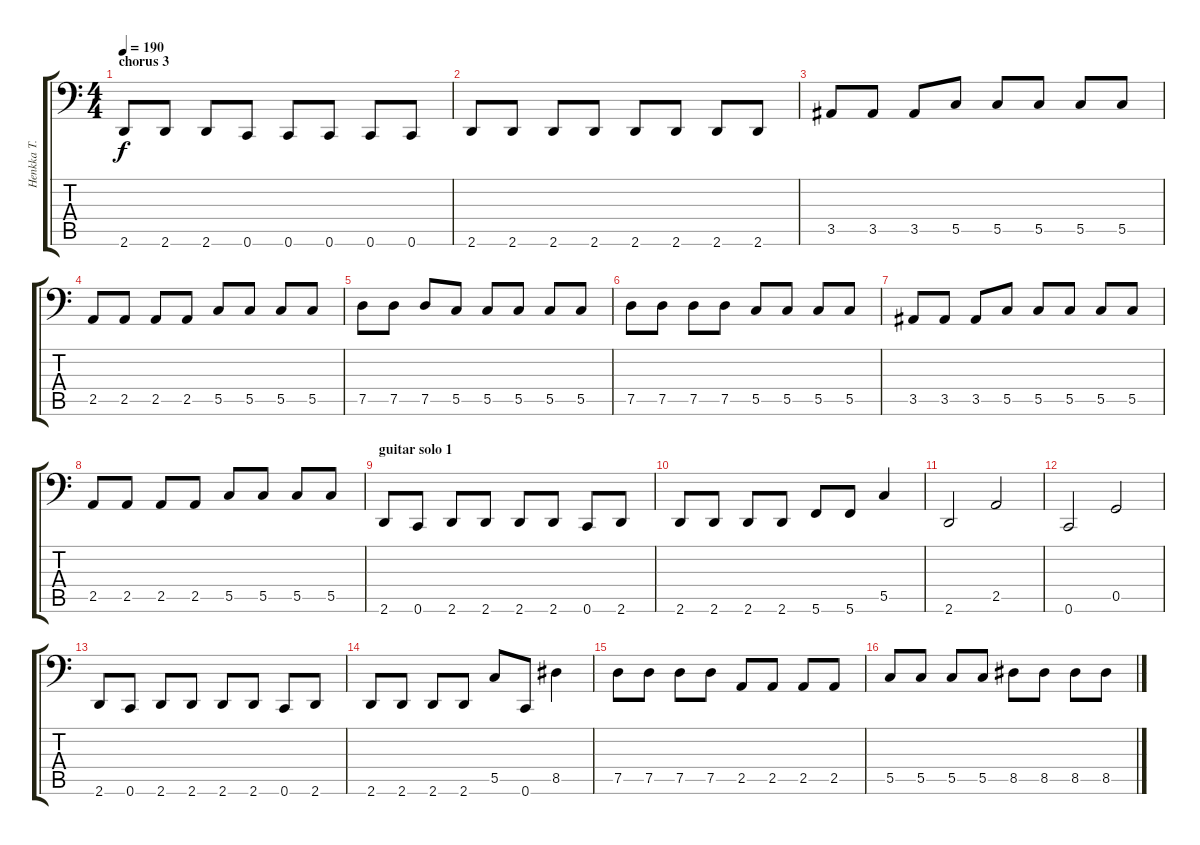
\track ("Henkka T. Blacksmith" "Henkka T. ") {instrument electricbassfinger}
\staff {score tabs}
\tuning (D3 A2 F2 C2 G1 C1) {hide}
\ts (4 4)
\section ("" "chorus 3")
\tempo 190
\clef f4
\ks c
2.6.8{dy f} 2.6.8 2.6.8 0.6.8 0.6.8 0.6.8 0.6.8 0.6.8 |
2.6.8 2.6.8 2.6.8 2.6.8 2.6.8 2.6.8 2.6.8 2.6.8 |
3.5.8 3.5.8 3.5.8 5.5.8 5.5.8 5.5.8 5.5.8 5.5.8 |
2.5.8 2.5.8 2.5.8 2.5.8 5.5.8 5.5.8 5.5.8 5.5.8 |
7.5.8 7.5.8 7.5.8 5.5.8 5.5.8 5.5.8 5.5.8 5.5.8 |
7.5.8 7.5.8 7.5.8 7.5.8 5.5.8 5.5.8 5.5.8 5.5.8 |
3.5.8 3.5.8 3.5.8 5.5.8 5.5.8 5.5.8 5.5.8 5.5.8 |
2.5.8 2.5.8 2.5.8 2.5.8 5.5.8 5.5.8 5.5.8 5.5.8 |
\section ("" "guitar solo 1")
2.6.8 0.6.8 2.6.8 2.6.8 2.6.8 2.6.8 0.6.8 2.6.8 |
2.6.8 2.6.8 2.6.8 2.6.8 5.6.8 5.6.8 5.5.4 |
2.6.2 2.5.2 |
0.6.2 0.5.2 |
2.6.8 0.6.8 2.6.8 2.6.8 2.6.8 2.6.8 0.6.8 2.6.8 |
2.6.8 2.6.8 2.6.8 2.6.8 5.5.8 0.6.8 8.5.4 |
7.5.8 7.5.8 7.5.8 7.5.8 2.5.8 2.5.8 2.5.8 2.5.8 |
5.5.8 5.5.8 5.5.8 5.5.8 8.5.8 8.5.8 8.5.8 8.5.8
